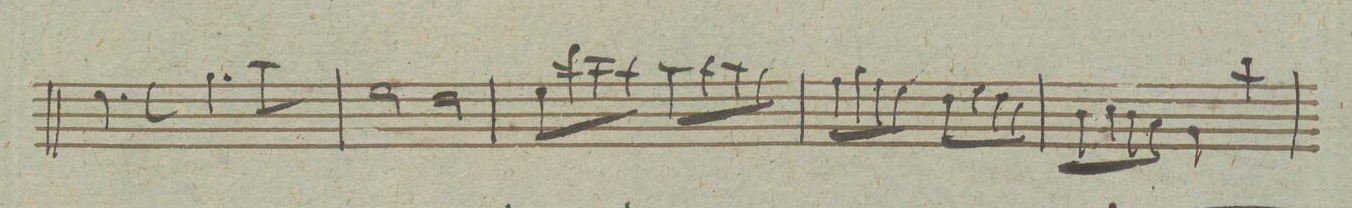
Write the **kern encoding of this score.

**kern
*I"Flauto Secondo
*clefG2
*k[]
*met(c|)
*M2/2
4.ee\
8ff\
4.gg\
8aa\
=140
2ee\
2dd\
=141
8ee\L
8ddd\
8ccc\
8bb\J
8aa\L
8bb\
8aa\
8gg\J
=142
8ff\L
8gg\
8ff\
8ee\J
8dd\L
8ee\
8dd\
8cc\J
=143
8b\L
8cc\
8b\
8a/J
4g/
4bb\
=144
*-
